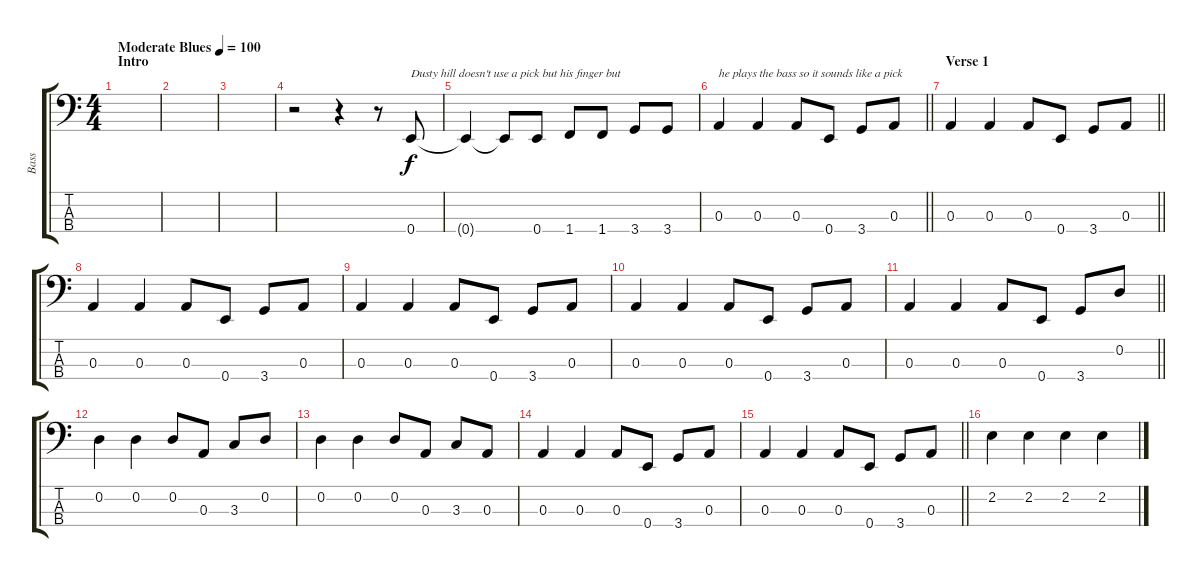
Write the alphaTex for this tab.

\track ("Bass" "Bass") {instrument electricbasspick}
\staff {score tabs}
\tuning (G2 D2 A1 E1) {hide}
\ts (4 4)
\section ("" "Intro")
\tempo (100 "Moderate Blues")
\clef f4
\ks c
|
|
|
r.2 r.4 r.8 0.4.8{txt "Dusty hill doesn't use a pick but his finger but "} |
0.4{t}.4 0.4{t}.8 0.4.8 1.4.8 1.4.8 3.4.8 3.4.8 |
\barLineRight lightlight
0.3.4{txt "he plays the bass so it sounds like a pick"} 0.3.4 0.3.8 0.4.8 3.4.8 0.3.8 |
\section ("" "Verse 1")
\barLineRight lightlight
0.3.4 0.3.4 0.3.8 0.4.8 3.4.8 0.3.8 |
0.3.4 0.3.4 0.3.8 0.4.8 3.4.8 0.3.8 |
0.3.4 0.3.4 0.3.8 0.4.8 3.4.8 0.3.8 |
0.3.4 0.3.4 0.3.8 0.4.8 3.4.8 0.3.8 |
\barLineRight lightlight
0.3.4 0.3.4 0.3.8 0.4.8 3.4.8 0.2.8 |
0.2.4 0.2.4 0.2.8 0.3.8 3.3.8 0.2.8 |
0.2.4 0.2.4 0.2.8 0.3.8 3.3.8 0.3.8 |
0.3.4 0.3.4 0.3.8 0.4.8 3.4.8 0.3.8 |
\barLineRight lightlight
0.3.4 0.3.4 0.3.8 0.4.8 3.4.8 0.3.8 |
2.2.4 2.2.4 2.2.4 2.2.4
